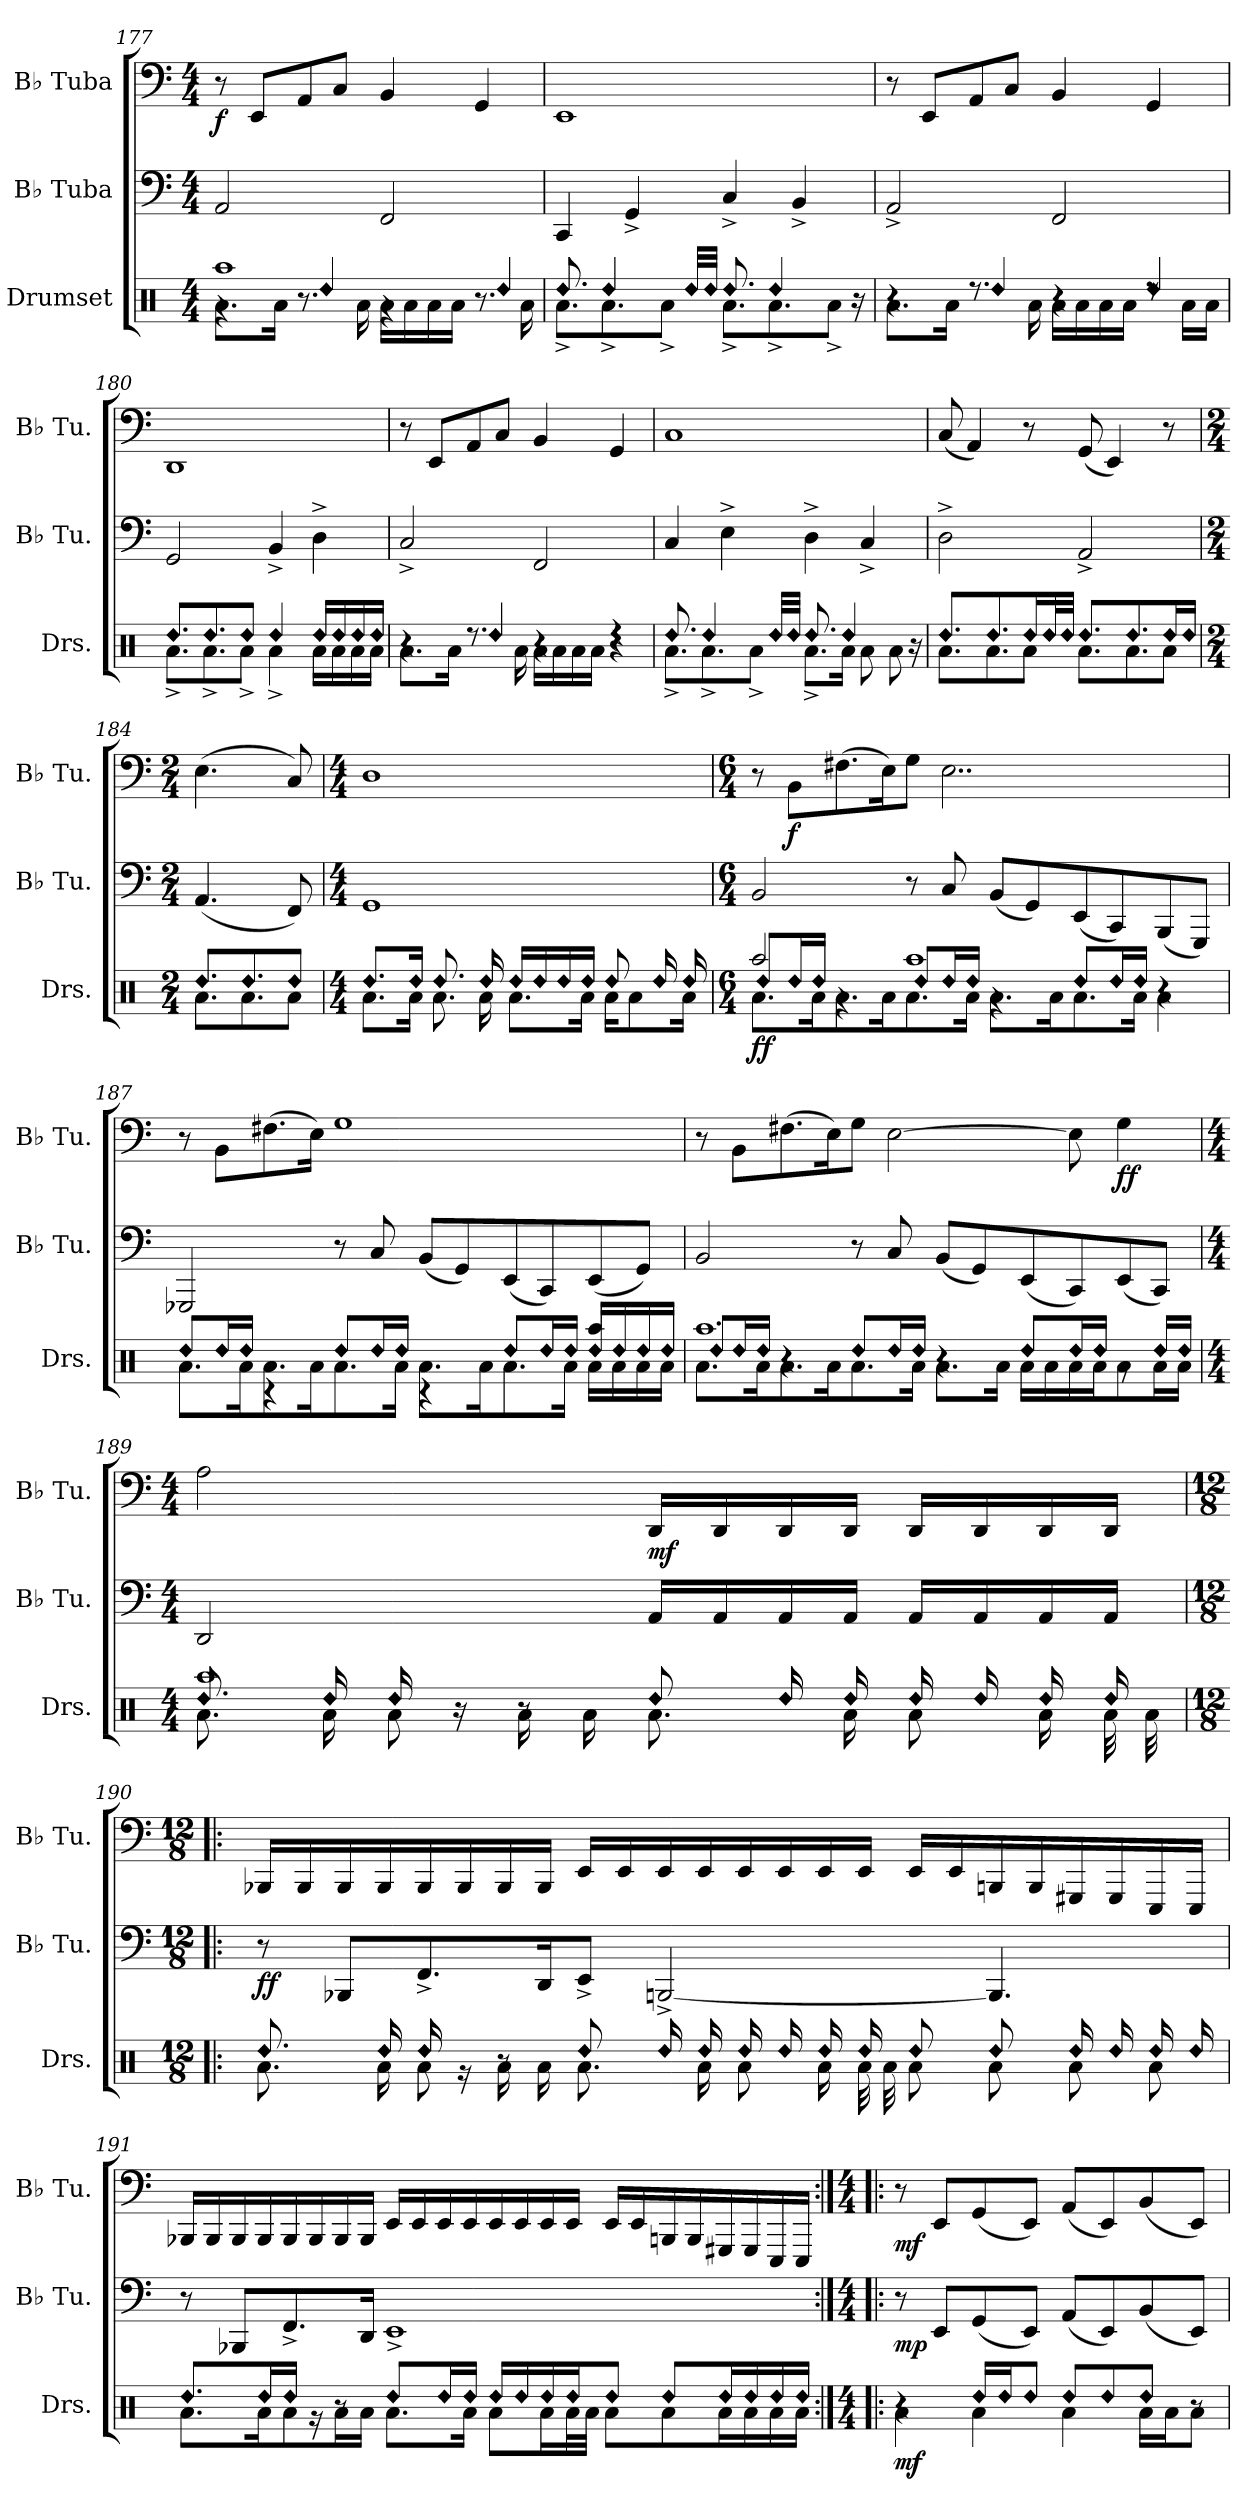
**kern	**dynam	**kern	**dynam	**kern	**dynam
*part3	*part3	*part2	*part2	*part1	*part1
*staff3	*staff3	*staff2	*staff2	*staff1	*staff1
*I"Drumset	*	*I"B♭ Tuba	*	*I"B♭ Tuba	*
*I'Drs.	*	*I'B♭ Tu.	*	*I'B♭ Tu.	*
*clefX	*	*clefF4	*	*clefF4	*
*k[]	*	*k[]	*	*k[]	*
*M4/4	*	*M4/4	*	*M4/4	*
=177	=177	=177	=177	=177	=177
*^	*	*	*	*	*
*	*^	*	*	*	*	*
!	!	!	!	!	!	!	!LO:DY:b
1Raa	8.Ra\L	4rg	.	2AA/	.	8r	f
.	.	.	.	.	.	8EE/L	.
.	16Ra\Jk	.	.	.	.	.	.
!	!	!LO:N:head=diamond	!	!	!	!	!
.	8.r	4Rdd/	.	.	.	8AA/	.
.	.	.	.	.	.	8C/J	.
.	16Ra\	.	.	.	.	.	.
.	16Ra\LL	4rg	.	2FF/	.	4BB/	.
.	16Ra\	.	.	.	.	.	.
.	16Ra\	.	.	.	.	.	.
.	16Ra\JJ	.	.	.	.	.	.
!	!	!LO:N:head=diamond	!	!	!	!	!
.	8.r	4Rdd/	.	.	.	4GG/	.
.	16Ra\	.	.	.	.	.	.
=178	=178	=178	=178	=178	=178	=178	=178
!	!	!LO:N:head=diamond	!	!	!	!	!
1rcyy	8.Ra^\L	8.Rdd/	.	4CC/	.	1EE	.
!	!	!LO:N:head=diamond	!	!	!	!	!
.	8.Ra^\	4Rdd/	.	.	.	.	.
.	.	.	.	4GG^/	.	.	.
.	8Ra^\J	.	.	.	.	.	.
!	!	!LO:N:head=diamond	!	!	!	!	!
.	.	32Rdd/LLL	.	.	.	.	.
!	!	!LO:N:head=diamond	!	!	!	!	!
.	.	32Rdd/JJJ	.	.	.	.	.
!	!	!LO:N:head=diamond	!	!	!	!	!
.	8.Ra^\L	8.Rdd/	.	4C^/	.	.	.
!	!	!LO:N:head=diamond	!	!	!	!	!
.	8.Ra^\	4Rdd/	.	.	.	.	.
.	.	.	.	4BB^/	.	.	.
.	8Ra^\J	.	.	.	.	.	.
.	.	16r	.	.	.	.	.
=179	=179	=179	=179	=179	=179	=179	=179
1rgyy	8.Ra\L	4r	.	2AA^/	.	8r	.
.	.	.	.	.	.	8EE/L	.
.	16Ra\Jk	.	.	.	.	.	.
!	!	!LO:N:head=diamond	!	!	!	!	!
.	8.rdd	4Rdd/	.	.	.	8AA/	.
.	.	.	.	.	.	8C/J	.
.	16Ra\	.	.	.	.	.	.
.	16Ra\LL	4r	.	2FF/	.	4BB/	.
.	16Ra\	.	.	.	.	.	.
.	16Ra\	.	.	.	.	.	.
.	16Ra\JJ	.	.	.	.	.	.
!	!	!LO:N:head=diamond	!	!	!	!	!
.	8rdd	4Rdd/	.	.	.	4GG/	.
.	16Ra\LL	.	.	.	.	.	.
.	16Ra\JJ	.	.	.	.	.	.
!!LO:PB:g=z
=180	=180	=180	=180	=180	=180	=180	=180
!	!	!LO:N:head=diamond	!	!	!	!	!
1ryy	8.Ra^\L	8.Rdd/L	.	2GG/	.	1DD	.
!	!	!LO:N:head=diamond	!	!	!	!	!
.	8.Ra^\	8.Rdd/	.	.	.	.	.
!	!	!LO:N:head=diamond	!	!	!	!	!
.	8Ra^\J	8Rdd/J	.	.	.	.	.
!	!	!LO:N:head=diamond	!	!	!	!	!
.	4Ra^\	4Rdd/	.	4BB^/	.	.	.
!	!	!LO:N:head=diamond	!	!	!	!	!
.	16Ra\LL	16Rdd/LL	.	4D^\	.	.	.
!	!	!LO:N:head=diamond	!	!	!	!	!
.	16Ra\	16Rdd/	.	.	.	.	.
!	!	!LO:N:head=diamond	!	!	!	!	!
.	16Ra\	16Rdd/	.	.	.	.	.
!	!	!LO:N:head=diamond	!	!	!	!	!
.	16Ra\JJ	16Rdd/JJ	.	.	.	.	.
=181	=181	=181	=181	=181	=181	=181	=181
1ryy	8.Ra\L	4r	.	2C^/	.	8r	.
.	.	.	.	.	.	8EE/L	.
.	16Ra\Jk	.	.	.	.	.	.
!	!	!LO:N:head=diamond	!	!	!	!	!
.	8.rdd	4Rdd/	.	.	.	8AA/	.
.	.	.	.	.	.	8C/J	.
.	16Ra\	.	.	.	.	.	.
.	16Ra\LL	4r	.	2FF/	.	4BB/	.
.	16Ra\	.	.	.	.	.	.
.	16Ra\	.	.	.	.	.	.
.	16Ra\JJ	.	.	.	.	.	.
.	4rdd	4r	.	.	.	4GG/	.
=182	=182	=182	=182	=182	=182	=182	=182
!	!	!LO:N:head=diamond	!	!	!	!	!
1ryy	8.Ra^\L	8.Rdd/	.	4C/	.	1C	.
!	!	!LO:N:head=diamond	!	!	!	!	!
.	8.Ra^\	4Rdd/	.	.	.	.	.
.	.	.	.	4E^\	.	.	.
.	8Ra^\J	.	.	.	.	.	.
!	!	!LO:N:head=diamond	!	!	!	!	!
.	.	32Rdd/LLL	.	.	.	.	.
!	!	!LO:N:head=diamond	!	!	!	!	!
.	.	32Rdd/JJJ	.	.	.	.	.
!	!	!LO:N:head=diamond	!	!	!	!	!
.	8.Ra^\L	8.Rdd/	.	4D^\	.	.	.
!	!	!LO:N:head=diamond	!	!	!	!	!
.	16Ra\Jk	4Rdd/	.	.	.	.	.
.	8Ra\	.	.	4C^/	.	.	.
.	8Ra\	.	.	.	.	.	.
.	.	16r	.	.	.	.	.
=183	=183	=183	=183	=183	=183	=183	=183
!	!	!LO:N:head=diamond	!	!	!	!	!
1ryy	8.Ra\L	8.Rdd/L	.	2D^\	.	(8C/	.
.	.	.	.	.	.	4AA/)	.
!	!	!LO:N:head=diamond	!	!	!	!	!
.	8.Ra\	8.Rdd/	.	.	.	.	.
!	!	!LO:N:head=diamond	!	!	!	!	!
.	8Ra\J	16Rdd/L	.	.	.	8r	.
!	!	!LO:N:head=diamond	!	!	!	!	!
.	.	32Rdd/L	.	.	.	.	.
!	!	!LO:N:head=diamond	!	!	!	!	!
.	.	32Rdd/JJJ	.	.	.	.	.
!	!	!LO:N:head=diamond	!	!	!	!	!
.	8.Ra\L	8.Rdd/L	.	2AA^/	.	(8GG/	.
.	.	.	.	.	.	4EE/)	.
!	!	!LO:N:head=diamond	!	!	!	!	!
.	8.Ra\	8.Rdd/	.	.	.	.	.
!	!	!LO:N:head=diamond	!	!	!	!	!
.	8Ra\J	16Rdd/L	.	.	.	8r	.
!	!	!LO:N:head=diamond	!	!	!	!	!
.	.	16Rdd/JJ	.	.	.	.	.
=184	=184	=184	=184	=184	=184	=184	=184
*M2/4	*	*	*	*M2/4	*	*M2/4	*
!	!	!LO:N:head=diamond	!	!	!	!	!
2ryy	8.Ra\L	8.Rdd/L	.	(4.AA/	.	(4.E\	.
!	!	!LO:N:head=diamond	!	!	!	!	!
.	8.Ra\	8.Rdd/	.	.	.	.	.
!	!	!LO:N:head=diamond	!	!	!	!	!
.	8Ra\J	8Rdd/J	.	8FF/)	.	8C/)	.
=185	=185	=185	=185	=185	=185	=185	=185
*M4/4	*	*	*	*M4/4	*	*M4/4	*
!	!	!LO:N:head=diamond	!	!	!	!	!
1ryy	8.Ra\L	8.Rdd/L	.	1GG	.	1D	.
!	!	!LO:N:head=diamond	!	!	!	!	!
.	16Ra\Jk	16Rdd/Jk	.	.	.	.	.
!	!	!LO:N:head=diamond	!	!	!	!	!
.	8.Ra\	8.Rdd/	.	.	.	.	.
!	!	!LO:N:head=diamond	!	!	!	!	!
.	16Ra\	16Rdd/	.	.	.	.	.
!	!	!LO:N:head=diamond	!	!	!	!	!
.	8.Ra\L	16Rdd/LL	.	.	.	.	.
!	!	!LO:N:head=diamond	!	!	!	!	!
.	.	16Rdd/	.	.	.	.	.
!	!	!LO:N:head=diamond	!	!	!	!	!
.	.	16Rdd/	.	.	.	.	.
!	!	!LO:N:head=diamond	!	!	!	!	!
.	16Ra\Jk	16Rdd/JJ	.	.	.	.	.
!	!	!LO:N:head=diamond	!	!	!	!	!
.	16Ra\KL	8Rdd/	.	.	.	.	.
.	8Ra\	.	.	.	.	.	.
!	!	!LO:N:head=diamond	!	!	!	!	!
.	.	16Rdd/	.	.	.	.	.
!	!	!LO:N:head=diamond	!	!	!	!	!
.	16Ra\Jk	16Rdd/	.	.	.	.	.
!!LO:LB:g=z
=186	=186	=186	=186	=186	=186	=186	=186
*M6/4	*	*	*	*M6/4	*	*M6/4	*
!	!	!LO:N:head=diamond	!LO:DY:b	!	!	!	!
!	!	!	!LO:DY:n=1:b	!	!	!	!
2Raa/	8.Ra\L	8Rdd/L	f f	2BB/	.	8r	.
!	!	!LO:N:head=diamond	!	!	!	!	!LO:DY:b
.	.	16Rdd/L	.	.	.	8BB\L	f
!	!	!LO:N:head=diamond	!	!	!	!	!
.	16Ra\K	16Rdd/JJ	.	.	.	.	.
.	8.Ra\	4rg	.	.	.	(8.F#X\	.
.	16Ra\K	.	.	.	.	16E\K)	.
!	!	!LO:N:head=diamond	!	!	!	!	!
1Raa	8.Ra\	8Rdd/L	.	8r	.	8G\J	.
!	!	!LO:N:head=diamond	!	!	!	!	!
.	.	16Rdd/L	.	8C/	.	2..E\	.
!	!	!LO:N:head=diamond	!	!	!	!	!
.	16Ra\Jk	16Rdd/JJ	.	.	.	.	.
.	8.Ra\L	4rg	.	(8BB/L	.	.	.
.	.	.	.	8GG/)	.	.	.
.	16Ra\K	.	.	.	.	.	.
!	!	!LO:N:head=diamond	!	!	!	!	!
.	8.Ra\	8Rdd/L	.	(8EE/	.	.	.
!	!	!LO:N:head=diamond	!	!	!	!	!
.	.	16Rdd/L	.	8CC/)	.	.	.
!	!	!LO:N:head=diamond	!	!	!	!	!
.	16Ra\Jk	16Rdd/JJ	.	.	.	.	.
.	4Ra\	4r	.	(8BBB/	.	.	.
.	.	.	.	8GGG/J)	.	.	.
=187	=187	=187	=187	=187	=187	=187	=187
!	!	!LO:N:head=diamond	!	!	!	!	!
2.ryy	8.Ra\L	8Rdd/L	.	2GGG-X/	.	8r	.
!	!	!LO:N:head=diamond	!	!	!	!	!
.	.	16Rdd/L	.	.	.	8BB\L	.
!	!	!LO:N:head=diamond	!	!	!	!	!
.	16Ra\K	16Rdd/JJ	.	.	.	.	.
.	8.Ra\	4r	.	.	.	(8.F#X\	.
.	16Ra\K	.	.	.	.	16E\Jk)	.
!	!	!LO:N:head=diamond	!	!	!	!	!
.	8.Ra\	8Rdd/L	.	8r	.	1G	.
!	!	!LO:N:head=diamond	!	!	!	!	!
.	.	16Rdd/L	.	8C/	.	.	.
!	!	!LO:N:head=diamond	!	!	!	!	!
.	16Ra\Jk	16Rdd/JJ	.	.	.	.	.
2ryy	8.Ra\L	4r	.	(8BB/L	.	.	.
.	.	.	.	8GG/)	.	.	.
.	16Ra\K	.	.	.	.	.	.
!	!	!LO:N:head=diamond	!	!	!	!	!
.	8.Ra\	8Rdd/L	.	(8EE/	.	.	.
!	!	!LO:N:head=diamond	!	!	!	!	!
.	.	16Rdd/L	.	8CC/)	.	.	.
!	!	!LO:N:head=diamond	!	!	!	!	!
.	16Ra\Jk	16Rdd/JJ	.	.	.	.	.
!	!	!LO:N:head=diamond	!	!	!	!	!
4Raa/	16Ra\LL	16Rdd/LL	.	(8EE/	.	.	.
!	!	!LO:N:head=diamond	!	!	!	!	!
.	16Ra\	16Rdd/	.	.	.	.	.
!	!	!LO:N:head=diamond	!	!	!	!	!
.	16Ra\	16Rdd/	.	8GG/J)	.	.	.
!	!	!LO:N:head=diamond	!	!	!	!	!
.	16Ra\JJ	16Rdd/JJ	.	.	.	.	.
=188	=188	=188	=188	=188	=188	=188	=188
!	!	!LO:N:head=diamond	!	!	!	!	!
1.Raa	8.Ra\L	8Rdd/L	.	2BB/	.	8r	.
!	!	!LO:N:head=diamond	!	!	!	!	!
.	.	16Rdd/L	.	.	.	8BB\L	.
!	!	!LO:N:head=diamond	!	!	!	!	!
.	16Ra\K	16Rdd/JJ	.	.	.	.	.
.	8.Ra\	4r	.	.	.	(8.F#X\	.
.	16Ra\K	.	.	.	.	16E\K)	.
!	!	!LO:N:head=diamond	!	!	!	!	!
.	8.Ra\	8Rdd/L	.	8r	.	8G\J	.
!	!	!LO:N:head=diamond	!	!	!	!	!
.	.	16Rdd/L	.	8C/	.	[2E\	.
!	!	!LO:N:head=diamond	!	!	!	!	!
.	16Ra\Jk	16Rdd/JJ	.	.	.	.	.
.	8.Ra\L	4r	.	(8BB/L	.	.	.
.	.	.	.	8GG/)	.	.	.
.	16Ra\Jk	.	.	.	.	.	.
!	!	!LO:N:head=diamond	!	!	!	!	!
.	16Ra\LL	8Rdd/L	.	(8EE/	.	.	.
.	16Ra\	.	.	.	.	.	.
!	!	!LO:N:head=diamond	!	!	!	!	!
.	16Ra\	16Rdd/L	.	8CC/)	.	8E\]	.
!	!	!LO:N:head=diamond	!	!	!	!	!
.	16Ra\J	16Rdd/JJ	.	.	.	.	.
!	!	!	!	!	!	!	!LO:DY:b
.	8Ra\	8rg	.	(8EE/	.	4G\	ff
!	!	!LO:N:head=diamond	!	!	!	!	!
.	16Ra\L	16Rdd/LL	.	8CC/J)	.	.	.
!	!	!LO:N:head=diamond	!	!	!	!	!
.	16Ra\JJ	16Rdd/JJ	.	.	.	.	.
!!LO:LB:g=z
=189	=189	=189	=189	=189	=189	=189	=189
*M4/4	*	*	*	*M4/4	*	*M4/4	*
!	!	!LO:N:head=diamond	!	!	!	!	!
1Raa	8.Ra\	8.Rdd/	.	2DD/	.	2A\	.
!	!	!LO:N:head=diamond	!	!	!	!	!
.	16Ra\	16Rdd/	.	.	.	.	.
!	!	!LO:N:head=diamond	!	!	!	!	!
.	8Ra\	16Rdd/	.	.	.	.	.
.	.	16r	.	.	.	.	.
.	16Ra\	8r	.	.	.	.	.
.	16Ra\	.	.	.	.	.	.
!	!	!LO:N:head=diamond	!	!	!	!	!LO:DY:b
.	8.Ra\	8Rdd/	.	16AA/LL	.	16DD/LL	mf
.	.	.	.	16AA/	.	16DD/	.
!	!	!LO:N:head=diamond	!	!	!	!	!
.	.	16Rdd/	.	16AA/	.	16DD/	.
!	!	!LO:N:head=diamond	!	!	!	!	!
.	16Ra\	16Rdd/	.	16AA/JJ	.	16DD/JJ	.
!	!	!LO:N:head=diamond	!	!	!	!	!
.	8Ra\	16Rdd/	.	16AA/LL	.	16DD/LL	.
!	!	!LO:N:head=diamond	!	!	!	!	!
.	.	16Rdd/	.	16AA/	.	16DD/	.
!	!	!LO:N:head=diamond	!	!	!	!	!
.	16Ra\	16Rdd/	.	16AA/	.	16DD/	.
!	!	!LO:N:head=diamond	!	!	!	!	!
.	32Ra\	16Rdd/	.	16AA/JJ	.	16DD/JJ	.
.	32Ra\	.	.	.	.	.	.
!!LO:LB:g=z
=190!|:	=190!|:	=190!|:	=190!|:	=190!|:	=190!|:	=190!|:	=190!|:
*M12/8	*	*	*	*M12/8	*	*M12/8	*
!	!	!LO:N:head=diamond	!	!	!LO:DY:b	!	!
1.ryy	8.Ra\	8.Rdd/	.	8r	ff	16BBB-X/LL	.
.	.	.	.	.	.	16BBB-/	.
.	.	.	.	8BBB-X/L	.	16BBB-/	.
!	!	!LO:N:head=diamond	!	!	!	!	!
.	16Ra\	16Rdd/	.	.	.	16BBB-/	.
!	!	!LO:N:head=diamond	!	!	!	!	!
.	8Ra\	16Rdd/	.	8.FF^/	.	16BBB-/	.
.	.	16rg	.	.	.	16BBB-/	.
.	16Ra\	8r	.	.	.	16BBB-/	.
.	16Ra\	.	.	16DD/K	.	16BBB-/JJ	.
!	!	!LO:N:head=diamond	!	!	!	!	!
.	8.Ra\	8Rdd/	.	8EE^/J	.	16EE/LL	.
.	.	.	.	.	.	16EE/	.
!	!	!LO:N:head=diamond	!	!	!	!	!
.	.	16Rdd/	.	[2BBBn^/	.	16EE/	.
!	!	!LO:N:head=diamond	!	!	!	!	!
.	16Ra\	16Rdd/	.	.	.	16EE/	.
!	!	!LO:N:head=diamond	!	!	!	!	!
.	8Ra\	16Rdd/	.	.	.	16EE/	.
!	!	!LO:N:head=diamond	!	!	!	!	!
.	.	16Rdd/	.	.	.	16EE/	.
!	!	!LO:N:head=diamond	!	!	!	!	!
.	16Ra\	16Rdd/	.	.	.	16EE/	.
!	!	!LO:N:head=diamond	!	!	!	!	!
.	32Ra\	16Rdd/	.	.	.	16EE/JJ	.
.	32Ra\	.	.	.	.	.	.
!	!	!LO:N:head=diamond	!	!	!	!	!
.	8Ra\	8Rdd/	.	.	.	16EE/LL	.
.	.	.	.	.	.	16EE/	.
!	!	!LO:N:head=diamond	!	!	!	!	!
.	8Ra\	8Rdd/	.	4.BBB/]	.	16BBBn/	.
.	.	.	.	.	.	16BBB/	.
!	!	!LO:N:head=diamond	!	!	!	!	!
.	8Ra\	16Rdd/	.	.	.	16GGG#X/	.
!	!	!LO:N:head=diamond	!	!	!	!	!
.	.	16Rdd/	.	.	.	16GGG#/	.
!	!	!LO:N:head=diamond	!	!	!	!	!
.	8Ra\	16Rdd/	.	.	.	16EEE/	.
!	!	!LO:N:head=diamond	!	!	!	!	!
.	.	16Rdd/	.	.	.	16EEE/JJ	.
!!LO:LB:g=z
=191	=191	=191	=191	=191	=191	=191	=191
!	!	!LO:N:head=diamond	!	!	!	!	!
1.ryy	8.Ra\L	8.Rdd/L	.	8r	.	16BBB-X/LL	.
.	.	.	.	.	.	16BBB-/	.
.	.	.	.	8BBB-X/L	.	16BBB-/	.
!	!	!LO:N:head=diamond	!	!	!	!	!
.	16Ra\K	16Rdd/L	.	.	.	16BBB-/	.
!	!	!LO:N:head=diamond	!	!	!	!	!
.	8Ra\	16Rdd/JJ	.	8.FF^/	.	16BBB-/	.
.	.	16rg	.	.	.	16BBB-/	.
.	16Ra\L	8r	.	.	.	16BBB-/	.
.	16Ra\JJ	.	.	16DD/Jk	.	16BBB-/JJ	.
!	!	!LO:N:head=diamond	!	!	!	!	!
.	8.Ra\L	8Rdd/L	.	1EE^	.	16EE/LL	.
.	.	.	.	.	.	16EE/	.
!	!	!LO:N:head=diamond	!	!	!	!	!
.	.	16Rdd/L	.	.	.	16EE/	.
!	!	!LO:N:head=diamond	!	!	!	!	!
.	16Ra\Jk	16Rdd/JJ	.	.	.	16EE/	.
!	!	!LO:N:head=diamond	!	!	!	!	!
.	8Ra\L	16Rdd/LL	.	.	.	16EE/	.
!	!	!LO:N:head=diamond	!	!	!	!	!
.	.	16Rdd/	.	.	.	16EE/	.
!	!	!LO:N:head=diamond	!	!	!	!	!
.	16Ra\L	16Rdd/	.	.	.	16EE/	.
!	!	!LO:N:head=diamond	!	!	!	!	!
.	32Ra\L	16Rdd/J	.	.	.	16EE/JJ	.
.	32Ra\JJJ	.	.	.	.	.	.
!	!	!LO:N:head=diamond	!	!	!	!	!
.	8Ra\L	8Rdd/J	.	.	.	16EE/LL	.
.	.	.	.	.	.	16EE/	.
!	!	!LO:N:head=diamond	!	!	!	!	!
.	8Ra\	8Rdd/L	.	.	.	16BBBn/	.
.	.	.	.	.	.	16BBB/	.
!	!	!LO:N:head=diamond	!	!	!	!	!
.	16Ra\L	16Rdd/L	.	.	.	16GGG#X/	.
!	!	!LO:N:head=diamond	!	!	!	!	!
.	16Ra\	16Rdd/	.	.	.	16GGG#/	.
!	!	!LO:N:head=diamond	!	!	!	!	!
.	16Ra\	16Rdd/	.	.	.	16EEE/	.
!	!	!LO:N:head=diamond	!	!	!	!	!
.	16Ra\JJ	16Rdd/JJ	.	.	.	16EEE/JJ	.
=192:|!|:	=192:|!|:	=192:|!|:	=192:|!|:	=192:|!|:	=192:|!|:	=192:|!|:	=192:|!|:
*M4/4	*	*	*	*M4/4	*	*M4/4	*
!	!	!	!LO:DY:b	!	!LO:DY:b	!	!LO:DY:b
1ryy	4Ra\	4r	mf	8r	mp	8r	mf
.	.	.	.	8EE/L	.	8EE/L	.
!	!	!LO:N:head=diamond	!	!	!	!	!
.	4Ra\	16Rdd/LL	.	(8GG/	.	(8GG/	.
!	!	!LO:N:head=diamond	!	!	!	!	!
.	.	16Rdd/J	.	.	.	.	.
!	!	!LO:N:head=diamond	!	!	!	!	!
.	.	8Rdd/J	.	8EE/J)	.	8EE/J)	.
!	!	!LO:N:head=diamond	!	!	!	!	!
.	4Ra\	8Rdd/L	.	(8AA/L	.	(8AA/L	.
!	!	!LO:N:head=diamond	!	!	!	!	!
.	.	8Rdd/	.	8EE/)	.	8EE/)	.
!	!	!LO:N:head=diamond	!	!	!	!	!
.	16Ra\LL	8Rdd/J	.	(8BB/	.	(8BB/	.
.	16Ra\J	.	.	.	.	.	.
.	8Ra\J	8r	.	8EE/J)	.	8EE/J)	.
*v	*v	*v	*	*	*	*	*
=	=	=	=	=	=
*-	*-	*-	*-	*-	*-
